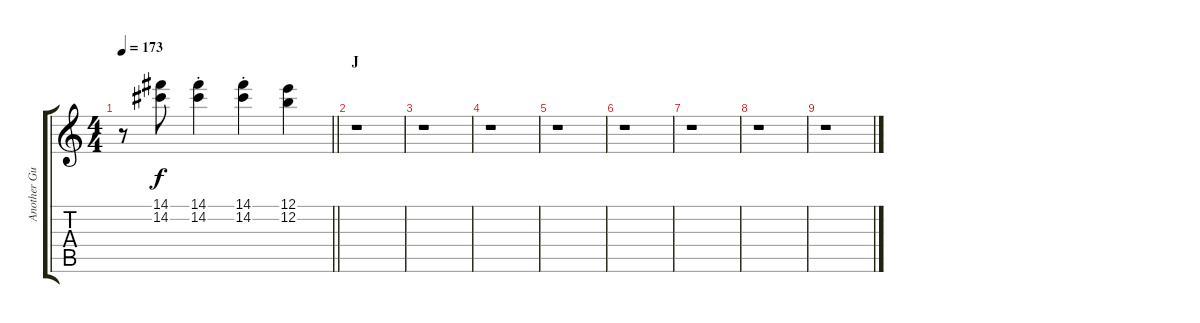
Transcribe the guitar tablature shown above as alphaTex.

\track ("Another Guitar" "Another Gu") {instrument overdrivenguitar}
\staff {score tabs}
\tuning (E4 B3 G3 D3 A2 E2) {hide}
\ts (4 4)
\tempo 173
\clef g2
\barLineRight lightlight
\ks c
r.8{dy f} (14.1 14.2).8 (14.1{st} 14.2{st}).4 (14.1{st} 14.2{st}).4 (12.1 12.2).4 |
\section ("" "J")
r.1 |
r.1 |
r.1 |
r.1 |
r.1 |
r.1 |
r.1 |
r.1
